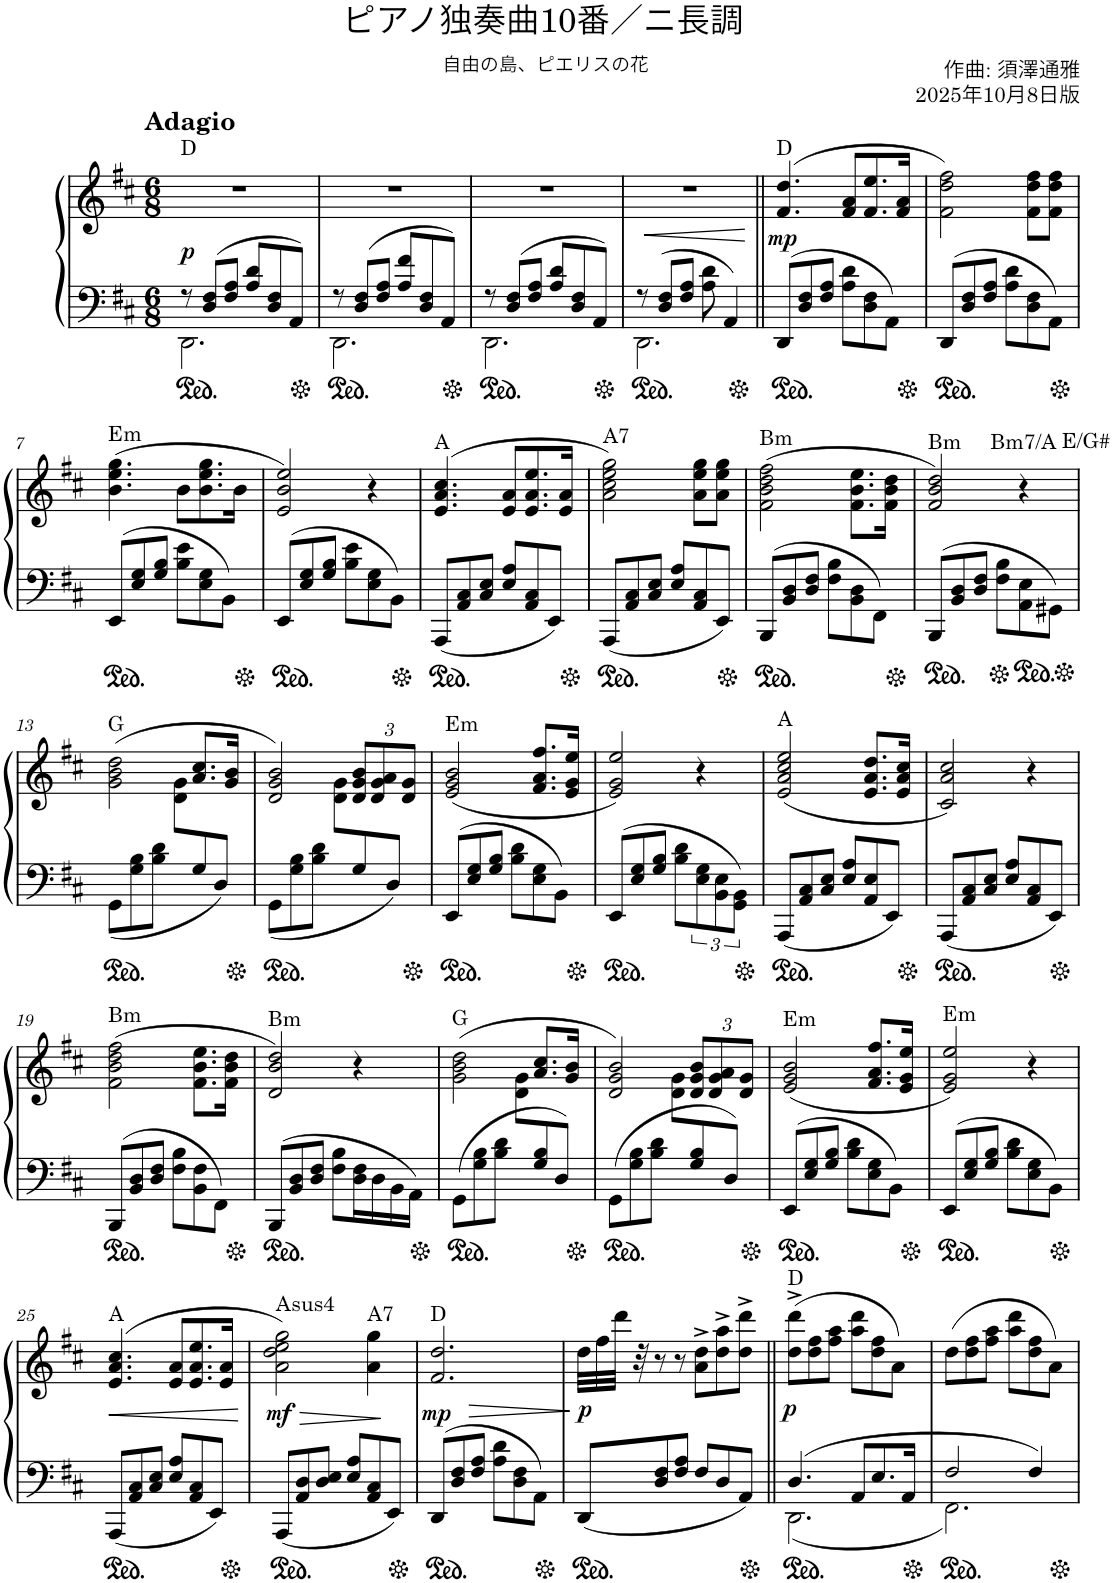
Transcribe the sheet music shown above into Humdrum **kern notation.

**kern	**kern	**dynam
*part1	*part1	*part1
*staff2	*staff1	*staff1/2
*I"Piano	*	*
*I'Pno.	*	*
*clefF4	*clefG2	*
*k[f#c#]	*k[f#c#]	*
*M6/8	*M6/8	*
=1	=1	=1
*^	*	*
!	!	!LO:TX:a:t=D	!
!	!	!LO:TX:a:B:t=Adagio	!
!	!	!	!LO:DY:b=2
8r	2.DD\	2.r	p
8D/ 8F#/L	.	.	.
8F#/ 8A/J	.	.	.
8A/ 8d/L	.	.	.
8D/ 8F#/	.	.	.
8AA/J	.	.	.
=2	=2	=2	=2
8r	2.DD\	2.r	.
8D/ 8F#/L	.	.	.
8F#/ 8A/J	.	.	.
8A/ 8f#/L	.	.	.
8D/ 8F#/	.	.	.
8AA/J	.	.	.
=3	=3	=3	=3
8r	2.DD\	2.r	.
8D/ 8F#/L	.	.	.
8F#/ 8A/J	.	.	.
8A/ 8d/L	.	.	.
8D/ 8F#/	.	.	.
8AA/J	.	.	.
=4	=4	=4	=4
8r	2.DD\	2.r	.
8D/ 8F#/L	.	.	.
8F#/ 8A/J	.	.	.
8A\ 8d\	.	.	.
4AA/	.	.	.
*v	*v	*	*
=5||	=5||	=5||
!	!LO:TX:a:t=D	!
!	!	!LO:DY:b
8DD/L	(4.f#/ 4.dd/	mp
8D/ 8F#/	.	.
8F#/ 8A/J	.	.
8A\ 8d\L	8f#/ 8a/L	.
8D\ 8F#\	8.f#/ 8.ee/	.
8AA\J	.	.
.	16f#/ 16a/Jk	.
=6	=6	=6
8DD/L	2f#\ 2dd\ 2ff#\)	.
8D/ 8F#/	.	.
8F#/ 8A/J	.	.
8A\ 8d\L	.	.
8D\ 8F#\	8f#\ 8dd\ 8ff#\L	.
8AA\J	8f#\ 8dd\ 8ff#\J	.
!!LO:LB:g=z
=7	=7	=7
!	!LO:TX:a:t=Em	!
8EE/L	(4.b\ 4.ee\ 4.gg\	.
8E/ 8G/	.	.
8G/ 8B/J	.	.
8B\ 8e\L	8b\L	.
8E\ 8G\	8.b\ 8.ee\ 8.gg\	.
8BB\J	.	.
.	16b\Jk	.
=8	=8	=8
8EE/L	2e/ 2b/ 2ee/)	.
8E/ 8G/	.	.
8G/ 8B/J	.	.
8B\ 8e\L	.	.
8E\ 8G\	4r	.
8BB\J	.	.
=9	=9	=9
!	!LO:TX:a:t=A	!
8AAA/L	(4.e/ 4.a/ 4.cc#/	.
8AA/ 8C#/	.	.
8C#/ 8E/J	.	.
8E/ 8A/L	8e/ 8a/L	.
8AA/ 8C#/	8.e/ 8.a/ 8.ee/	.
8EE/J	.	.
.	16e/ 16a/Jk	.
=10	=10	=10
!	!LO:TX:a:t=A7	!
8AAA/L	2a\ 2cc#\ 2ee\ 2gg\)	.
8AA/ 8C#/	.	.
8C#/ 8E/J	.	.
8E/ 8A/L	.	.
8AA/ 8C#/	8a\ 8ee\ 8gg\L	.
8EE/J	8a\ 8ee\ 8gg\J	.
=11	=11	=11
!	!LO:TX:a:t=Bm	!
8BBB/L	(2f#\ 2b\ 2dd\ 2ff#\	.
8BB/ 8D/	.	.
8D/ 8F#/J	.	.
8F#\ 8B\L	.	.
8BB\ 8D\	8.f#\ 8.b\ 8.ee\L	.
8FF#\J	.	.
.	16f#\ 16b\ 16dd\Jk	.
=12	=12	=12
!	!LO:TX:a:t=Bm	!
*	*^	*
*	*	*^	*
8BBB/L	2f#/ 2b/ 2dd/)	4.ryy	2ryy	.
8BB/ 8D/	.	.	.	.
8D/ 8F#/J	.	.	.	.
!	!	!LO:TX:a:t=Bm7/A	!	!
8F#\ 8B\L	.	4.ryy	.	.
8AA\ 8E\	4r	.	8ryy	.
!	!	!	!LO:TX:a:t=E/G#	!
8GG#X\J	.	.	8ryy	.
!!LO:LB:g=z
=13	=13	=13	=13	=13
!	!LO:TX:a:t=G	!	!	!
*	*	*v	*v	*
8GG\L	(2g\ 2b\ 2dd\	4.ryy	.
8G\ 8B\	.	.	.
8B\ 8d\J	.	.	.
8ryy	.	8d\ 8g\L	.
8G/	8.a/ 8.cc#/L	4ryy	.
8D/J	.	.	.
.	16g/ 16b/Jk	.	.
=14	=14	=14	=14
8GG\L	2d/ 2g/ 2b/)	4.ryy	.
8G\ 8B\	.	.	.
8B\ 8d\J	.	.	.
8ryy	.	8d\ 8g\L	.
*	*Xbrackettup	*	*
8G/	12d/ 12g/ 12b/L	4ryy	.
.	12d/ 12g/ 12a/	.	.
8D/J	.	.	.
.	12d/ 12g/J	.	.
*	*v	*v	*
=15	=15	=15
!	!LO:TX:a:t=Em	!
8EE/L	(2e/ 2g/ 2b/	.
8E/ 8G/	.	.
8G/ 8B/J	.	.
8B\ 8d\L	.	.
8E\ 8G\	8.f#/ 8.a/ 8.ff#/L	.
8BB\J	.	.
.	16e/ 16g/ 16ee/Jk	.
=16	=16	=16
8EE/L	2e/ 2g/ 2ee/)	.
8E/ 8G/	.	.
8G/ 8B/J	.	.
8B\ 8d\L	.	.
12E\ 12G\	4r	.
12BB\ 12E\	.	.
12GG\ 12BB\J	.	.
=17	=17	=17
!	!LO:TX:a:t=A	!
8AAA/L	(2e/ 2a/ 2cc#/ 2ee/	.
8AA/ 8C#/	.	.
8C#/ 8E/J	.	.
8E/ 8A/L	.	.
8AA/ 8E/	8.e/ 8.a/ 8.dd/L	.
8EE/J	.	.
.	16e/ 16a/ 16cc#/Jk	.
=18	=18	=18
8AAA/L	2c#/ 2a/ 2cc#/)	.
8AA/ 8C#/	.	.
8C#/ 8E/J	.	.
8E/ 8A/L	.	.
8AA/ 8C#/	4r	.
8EE/J	.	.
!!LO:LB:g=z
=19	=19	=19
!	!LO:TX:a:t=Bm	!
8BBB/L	(2f#\ 2b\ 2dd\ 2ff#\	.
8BB/ 8D/	.	.
8D/ 8F#/J	.	.
8F#\ 8B\L	.	.
8BB\ 8F#\	8.f#\ 8.b\ 8.ee\L	.
8FF#\J	.	.
.	16f#\ 16b\ 16dd\Jk	.
=20	=20	=20
!	!LO:TX:a:t=Bm	!
8BBB/L	2d/ 2b/ 2dd/)	.
8BB/ 8D/	.	.
8D/ 8F#/J	.	.
8F#\ 8B\L	.	.
16D\ 16F#\L	4r	.
16D\	.	.
16BB\	.	.
16AA\JJ	.	.
=21	=21	=21
*	*^	*
!	!LO:TX:a:t=G	!	!
8GG\L	(2g\ 2b\ 2dd\	4.ryy	.
8G\ 8B\	.	.	.
8B\ 8d\J	.	.	.
8ryy	.	8d\ 8g\L	.
8G/ 8B/	8.a/ 8.cc#/L	4ryy	.
8D/J	.	.	.
.	16g/ 16b/Jk	.	.
=22	=22	=22	=22
8GG\L	2d/ 2g/ 2b/)	4.ryy	.
8G\ 8B\	.	.	.
8B\ 8d\J	.	.	.
8ryy	.	8d\ 8g\L	.
8G/ 8B/	12d/ 12g/ 12b/L	4ryy	.
.	12d/ 12g/ 12a/	.	.
8D/J	.	.	.
.	12d/ 12g/J	.	.
*	*v	*v	*
=23	=23	=23
!	!LO:TX:a:t=Em	!
8EE/L	(2e/ 2g/ 2b/	.
8E/ 8G/	.	.
8G/ 8B/J	.	.
8B\ 8d\L	.	.
8E\ 8G\	8.f#/ 8.a/ 8.ff#/L	.
8BB\J	.	.
.	16e/ 16g/ 16ee/Jk	.
=24	=24	=24
!	!LO:TX:a:t=Em	!
8EE/L	2e/ 2g/ 2ee/)	.
8E/ 8G/	.	.
8G/ 8B/J	.	.
8B\ 8d\L	.	.
8E\ 8G\	4r	.
8BB\J	.	.
!!LO:LB:g=z
=25	=25	=25
!	!LO:TX:a:t=A	!
!	!	!LO:HP:b
8AAA/L	(4.e/ 4.a/ 4.cc#/	<
8AA/ 8C#/	.	.
8C#/ 8E/J	.	.
8E/ 8A/L	8e/ 8a/L	.
8AA/ 8C#/	8.e/ 8.a/ 8.ee/	.
8EE/J	.	.
.	16e/ 16a/Jk	.
.	.	[
=26	=26	=26
!	!LO:TX:a:t=Asus4	!
!	!	!LO:DY:b
8AAA/L	2a\ 2dd\ 2ee\ 2gg\)	mf
8AA/ 8D/	.	.
8D/ 8E/J	.	.
8E/ 8A/L	.	.
!	!LO:TX:a:t=A7	!
8AA/ 8C#/	4a\ 4gg\	.
8EE/J	.	.
=27	=27	=27
!	!LO:TX:a:t=D	!
!	!	!LO:DY:b
8DD/L	2.f#/ 2.dd/	mp
8D/ 8F#/	.	.
8F#/ 8A/J	.	.
8A\ 8d\L	.	.
8D\ 8F#\	.	.
8AA\J	.	.
=28	=28	=28
!	!	!LO:DY:b
8DD/L	32dd\LLL	p
.	32ff#\	.
.	32ddd\JJJ	.
.	32r	.
8D/ 8F#/	8r	.
8F#/ 8A/J	8r	.
8F#/L	8a\^ 8dd\^L	.
8D/	8dd\^ 8aa\^	.
8AA/J	8dd\^ 8ddd\^J	.
=29||	=29||	=29||
*^	*	*
!	!	!LO:TX:a:t=D	!
!	!	!	!LO:DY:b
4.D/	2.DD\	(8dd\^ 8ddd\^L	p
.	.	8dd\ 8ff#\	.
.	.	8ff#\ 8aa\J	.
8AA/L	.	8aa\ 8ddd\L	.
8.E/	.	8dd\ 8ff#\	.
.	.	8a\J)	.
16AA/Jk	.	.	.
=30	=30	=30	=30
2F#/	2.FF#\	(8dd\L	.
.	.	8dd\ 8ff#\	.
.	.	8ff#\ 8aa\J	.
.	.	8aa\ 8ddd\L	.
4F#/	.	8dd\ 8ff#\	.
.	.	8a\J)	.
*v	*v	*	*
=	=	=
*-	*-	*-
